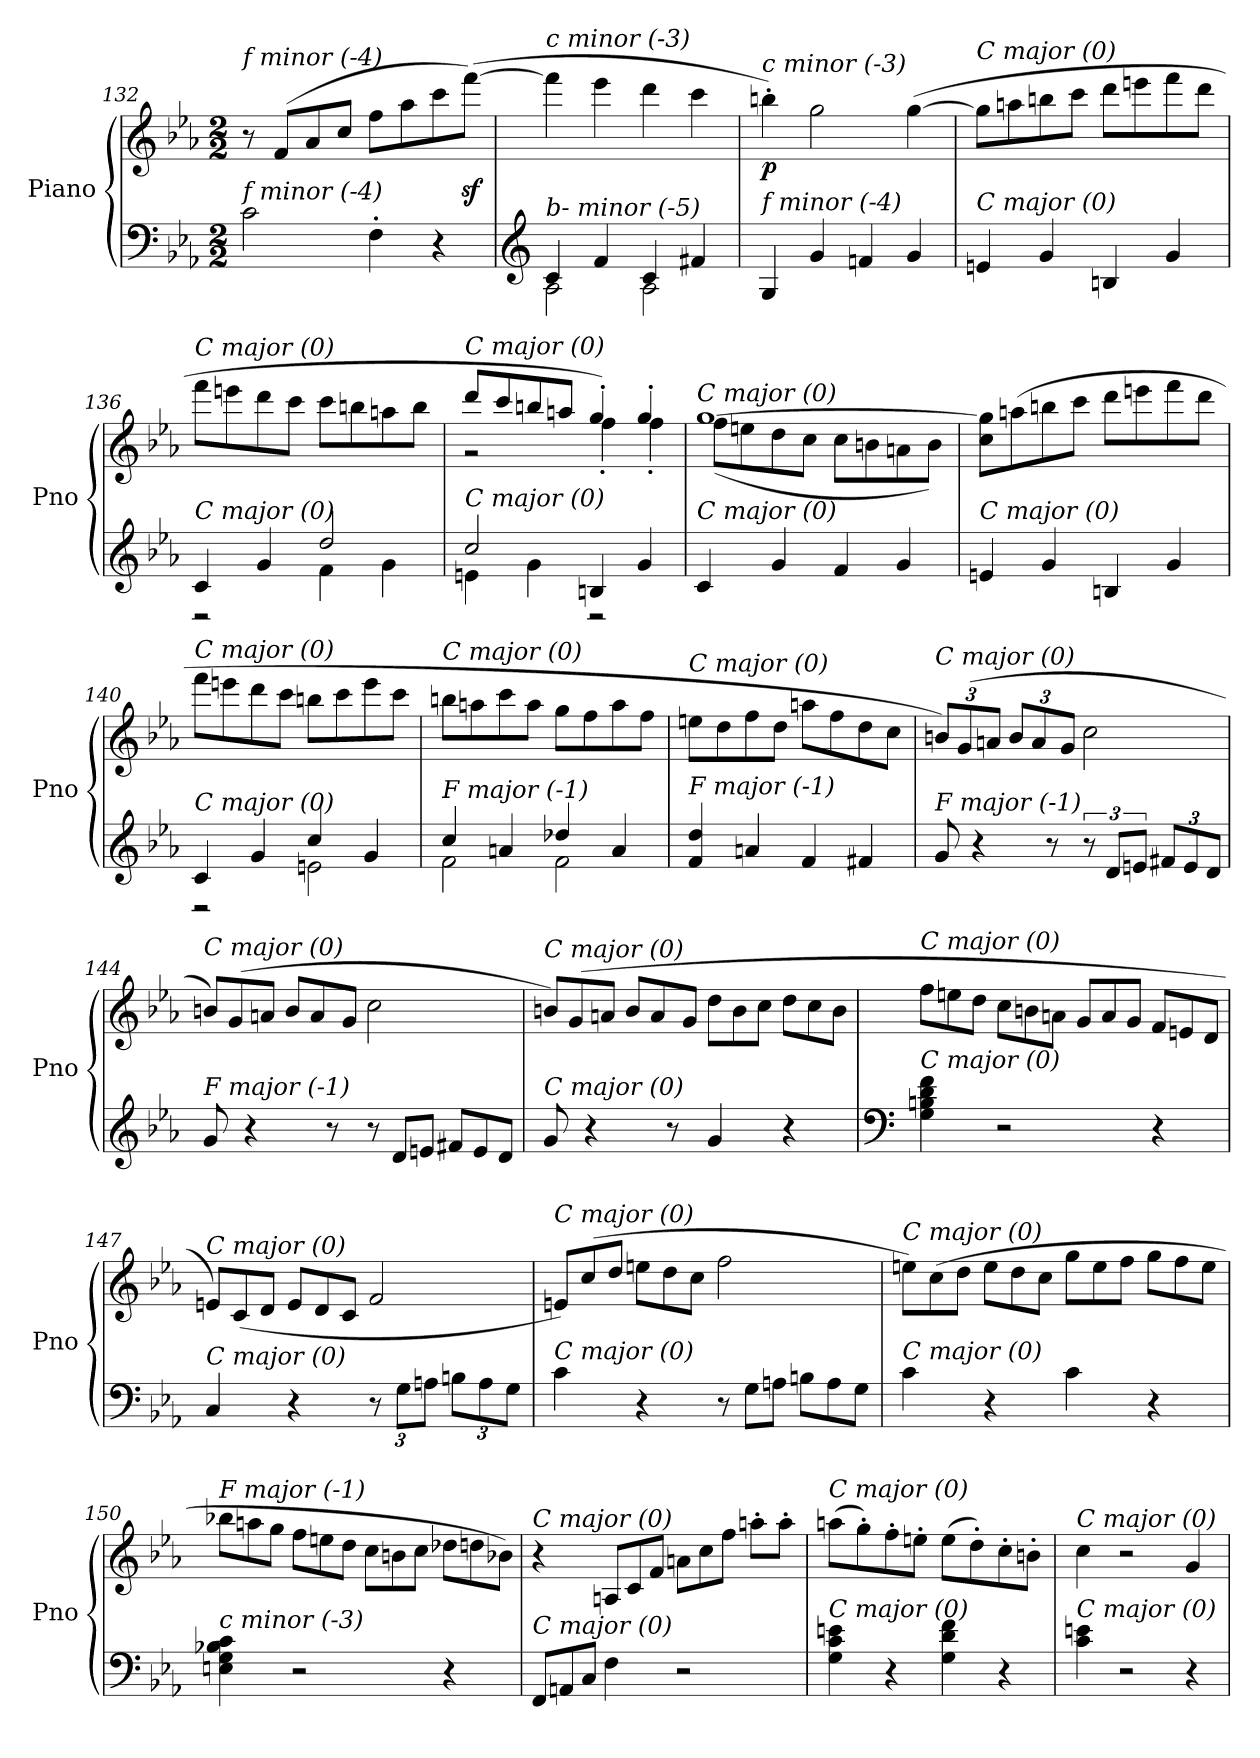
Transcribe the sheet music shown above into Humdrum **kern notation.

**kern	**kern	**dynam
*part1	*part1	*part1
*staff2	*staff1	*staff1/2
*I"Piano	*	*
*I'Pno	*	*
*clefF4	*clefG2	*
*k[b-e-a-]	*k[b-e-a-]	*
*M2/2	*M2/2	*
=132	=132	=132
!	!LO:TX:i:t=f minor (-4)	!
!LO:TX:i:t=f minor (-4)	!	!
2c\	8r	.
.	(>8f/L	.
.	8a-/	.
.	8cc/J	.
4F'\	8ff\L	.
.	8aa-\	.
4r	8ccc\	.
.	(>[8fffz<\J)	.
=133	=133	=133
*clefG2	*	*
*^	*	*
!	!	!LO:TX:i:t=c minor (-3)	!
!LO:TX:i:t=b- minor (-5)	!	!	!
4c/	2A-\	4fff\]	.
4f/	.	4eee-\	.
4c/	2A-\	4ddd\	.
4f#X/	.	4ccc\	.
*v	*v	*	*
=134	=134	=134
!	!LO:TX:i:t=c minor (-3)	!
!LO:TX:i:t=f minor (-4)	!	!
!	!	!LO:DY:b
4G/	4bbn'\)	p
!	!	!LO:DY:b
4g/	2gg\	other-dynamics
4fn/	.	.
4g/	(>[4gg\	.
=135	=135	=135
!	!LO:TX:i:t=C major (0)	!
!LO:TX:i:t=C major (0)	!	!
4en/	8gg\L]	.
.	8aan\	.
4g/	8bbn\	.
.	8ccc\J	.
4Bn/	8ddd\L	.
.	8eeen\	.
4g/	8fff\	.
.	8ddd\J	.
!!LO:LB:g=z
=136	=136	=136
*^	*	*
!	!	!LO:TX:i:t=C major (0)	!
!LO:TX:i:t=C major (0)	!	!	!
4c/	2r	8fff\L	.
.	.	8eeen\	.
4g/	.	8ddd\	.
.	.	8ccc\J	.
2dd/	4f\	8ccc\L	.
.	.	8bbn\	.
.	4g\	8aan\	.
.	.	8bb\J	.
=137	=137	=137	=137
*	*	*^	*
!	!	!LO:TX:i:t=C major (0)	!	!
!LO:TX:i:t=C major (0)	!	!	!	!
2cc/	4en\	8ddd/L	2r	.
.	.	8ccc/	.	.
.	4g\	8bbn/	.	.
.	.	8aan/J	.	.
4Bn/	2r	4gg'/)	4ff'\	.
4g/	.	4gg'/	4ff'\	.
*v	*v	*	*	*
=138	=138	=138	=138
!	!LO:TX:i:t=C major (0)	!	!
!LO:TX:i:t=C major (0)	!	!	!
4c/	[1gg	(<8ff\L	.
.	.	8een\	.
4g/	.	8dd\	.
.	.	8cc\J	.
4f/	.	8cc\L	.
.	.	8bn\	.
4g/	.	8an\	.
.	.	8b\J)	.
!!LO:LB:g=z
=139	=139	=139	=139
!	!LO:TX:i:t=C major (0)	!	!
!LO:TX:i:t=C major (0)	!	!	!
*	*v	*v	*
4en/	8cc\ 8gg\]L	.
.	(>8aan\	.
4g/	8bbn\	.
.	8ccc\J	.
4Bn/	8ddd\L	.
.	8eeen\	.
4g/	8fff\	.
.	8ddd\J	.
=140	=140	=140
*^	*	*
!	!	!LO:TX:i:t=C major (0)	!
!LO:TX:i:t=C major (0)	!	!	!
4c/	2r	8fff\L	.
.	.	8eeen\	.
4g/	.	8ddd\	.
.	.	8ccc\J	.
!	!	!	!LO:DY:b
4cc/	2en\	8bbn\L	other-dynamics
.	.	8ccc\	.
4g/	.	8eee\	.
.	.	8ccc\J	.
=141	=141	=141	=141
!	!	!LO:TX:i:t=C major (0)	!
!LO:TX:i:t=F major (-1)	!	!	!
4cc/	2f\	8bbn\L	.
.	.	8aan\	.
4an/	.	8ccc\	.
.	.	8aa\J	.
4dd-Xi/	2f\	8gg\L	.
.	.	8ff\	.
4a/	.	8aa\	.
.	.	8ff\J	.
*v	*v	*	*
=142	=142	=142
!	!LO:TX:i:t=C major (0)	!
!LO:TX:i:t=F major (-1)	!	!
4f/ 4dd/	8een\L	.
.	8dd\	.
4an/	8ff\	.
.	8dd\J	.
4f/	8aan\L	.
.	8ff\	.
4f#X/	8dd\	.
.	8cc\J	.
!!LO:LB:g=z
=143	=143	=143
!	!LO:TX:i:t=C major (0)	!
!LO:TX:i:t=F major (-1)	!	!
8g/	12bn/L)	.
.	(>12g/	.
4r	.	.
.	12an/J	.
.	12b/L	.
.	12a/	.
8r	.	.
.	12g/J	.
12r	2cc\	.
12d/L	.	.
12en/J	.	.
12f#X/L	.	.
12e/	.	.
12d/J	.	.
=144	=144	=144
*	*Xtuplet	*
!	!LO:TX:i:t=C major (0)	!
!LO:TX:i:t=F major (-1)	!	!
8g/	12bn/L)	.
.	(>12g/	.
4r	.	.
.	12an/J	.
.	12b/L	.
.	12a/	.
8r	.	.
.	12g/J	.
*Xtuplet	*	*
12r	2cc\	.
12d/L	.	.
12en/J	.	.
12f#X/L	.	.
12e/	.	.
12d/J	.	.
=145	=145	=145
!	!LO:TX:i:t=C major (0)	!
!LO:TX:i:t=C major (0)	!	!
8g/	12bn/L)	.
.	(>12g/	.
4r	.	.
.	12an/J	.
.	12b/L	.
.	12a/	.
8r	.	.
.	12g/J	.
4g/	12dd\L	.
.	12b\	.
.	12cc\J	.
4r	12dd\L	.
.	12cc\	.
.	12b\J	.
!!LO:LB:g=z
=146	=146	=146
*clefF4	*	*
!	!LO:TX:i:t=C major (0)	!
!LO:TX:i:t=C major (0)	!	!
4G\ 4Bn\ 4d\ 4f\	12ff\L	.
.	12een\	.
.	12dd\J	.
2r	12cc\L	.
.	12bn\	.
.	12an\J	.
.	12g/L	.
.	12a/	.
.	12g/J	.
4r	12f/L	.
.	12en/	.
.	12d/J	.
=147	=147	=147
!	!LO:TX:i:t=C major (0)	!
!LO:TX:i:t=C major (0)	!	!
4C/	12en/L)	.
.	(<12c/	.
.	12d/J	.
4r	12e/L	.
.	12d/	.
.	12c/J	.
*tuplet	*	*
*Xbrackettup	*	*
12r	2f/	.
12G\L	.	.
12An\J	.	.
12Bn\L	.	.
12A\	.	.
12G\J	.	.
=148	=148	=148
!	!LO:TX:i:t=C major (0)	!
!LO:TX:i:t=C major (0)	!	!
4c\	12en/L)	.
.	(>12cc/	.
.	12dd/J	.
4r	12een\L	.
.	12dd\	.
.	12cc\J	.
*Xtuplet	*	*
12r	2ff\	.
12G\L	.	.
12An\J	.	.
12Bn\L	.	.
12A\	.	.
12G\J	.	.
!!LO:PB:g=z
=149	=149	=149
!	!LO:TX:i:t=C major (0)	!
!LO:TX:i:t=C major (0)	!	!
4c\	12een\L)	.
.	(>12cc\	.
.	12dd\J	.
4r	12ee\L	.
.	12dd\	.
.	12cc\J	.
4c\	12gg\L	.
.	12ee\	.
.	12ff\J	.
4r	12gg\L	.
.	12ff\	.
.	12ee\J	.
=150	=150	=150
!	!LO:TX:i:t=F major (-1)	!
!LO:TX:i:t=c minor (-3)	!	!
4En\ 4G\ 4B-X\ 4c\	12bb-X\L	.
.	12aan\	.
.	12gg\J	.
2r	12ff\L	.
.	12een\	.
.	12dd\J	.
.	12cc\L	.
.	12bn\	.
.	12cc\J	.
4r	12dd-Xi\L	.
.	12dd\	.
.	12b-X\J)	.
=151	=151	=151
!	!LO:TX:i:t=C major (0)	!
!LO:TX:i:t=C major (0)	!	!
12FF/L	4r	.
12AAn/	.	.
12C/J	.	.
4F\	12An/L	.
.	12c/	.
.	12f/J	.
2r	12an\L	.
.	12cc\	.
.	12ff\J	.
.	8aan'\L	.
.	8aa'\J	.
!!LO:LB:g=z
=152	=152	=152
!	!LO:TX:i:t=C major (0)	!
!LO:TX:i:t=C major (0)	!	!
4G\ 4c\ 4en\	(>8aan\L	.
.	8gg'\)	.
4r	8ff'\	.
.	8een'\J	.
4G\ 4d\ 4f\	(>8ee\L	.
.	8dd'\)	.
4r	8cc'\	.
.	8bn'\J	.
=153	=153	=153
!	!LO:TX:i:t=C major (0)	!
!LO:TX:i:t=C major (0)	!	!
4c\ 4en\	4cc\	.
2r	2r	.
4r	4g/	.
=	=	=
*-	*-	*-
